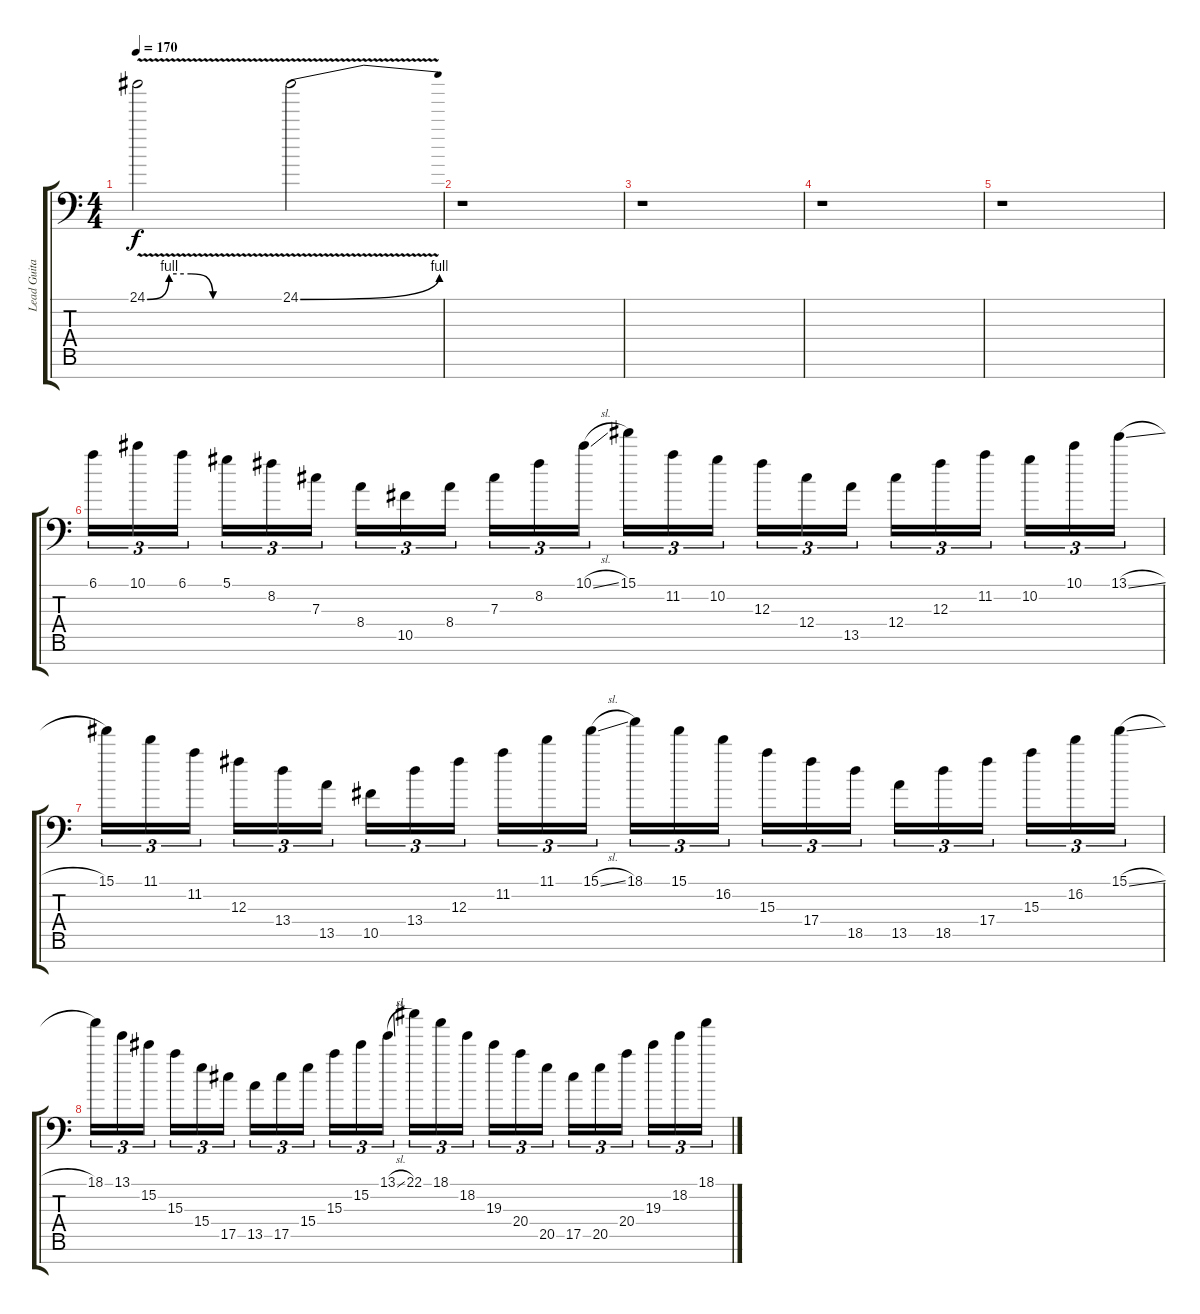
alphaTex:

\track ("Lead Guitar" "Lead Guita") {instrument distortionguitar}
\staff {score tabs}
\tuning (Eb4 Bb3 Gb3 Db3 Ab2 Eb2 Bb1) {hide}
\ts (4 4)
\tempo 170
\clef f4
\ks c
24.1{be (custom 0 0 10 4 20 4 30 0 60 0) v}.2{dy f} 24.1{be (bend 0 0 60 4) v}.2 |
r.1 |
r.1 |
r.1 |
r.1 |
6.1.16{tu (3 2)} 10.1.16{tu (3 2)} 6.1.16{tu (3 2) beam splitsecondary} 5.1.16{tu (3 2)} 8.2.16{tu (3 2)} 7.3.16{tu (3 2)} 8.4.16{tu (3 2)} 10.5.16{tu (3 2)} 8.4.16{tu (3 2) beam splitsecondary} 7.3.16{tu (3 2)} 8.2.16{tu (3 2)} 10.1{sl}.16{tu (3 2)} 15.1.16{tu (3 2)} 11.2.16{tu (3 2)} 10.2.16{tu (3 2) beam splitsecondary} 12.3.16{tu (3 2)} 12.4.16{tu (3 2)} 13.5.16{tu (3 2)} 12.4.16{tu (3 2)} 12.3.16{tu (3 2)} 11.2.16{tu (3 2) beam splitsecondary} 10.2.16{tu (3 2)} 10.1.16{tu (3 2)} 13.1{sl}.16{tu (3 2)} |
15.1.16{tu (3 2)} 11.1.16{tu (3 2)} 11.2.16{tu (3 2) beam splitsecondary} 12.3.16{tu (3 2)} 13.4.16{tu (3 2)} 13.5.16{tu (3 2)} 10.5.16{tu (3 2)} 13.4.16{tu (3 2)} 12.3.16{tu (3 2) beam splitsecondary} 11.2.16{tu (3 2)} 11.1.16{tu (3 2)} 15.1{sl}.16{tu (3 2)} 18.1.16{tu (3 2)} 15.1.16{tu (3 2)} 16.2.16{tu (3 2) beam splitsecondary} 15.3.16{tu (3 2)} 17.4.16{tu (3 2)} 18.5.16{tu (3 2)} 13.5.16{tu (3 2)} 18.5.16{tu (3 2)} 17.4.16{tu (3 2) beam splitsecondary} 15.3.16{tu (3 2)} 16.2.16{tu (3 2)} 15.1{sl}.16{tu (3 2)} |
18.1.16{tu (3 2)} 13.1.16{tu (3 2)} 15.2.16{tu (3 2) beam splitsecondary} 15.3.16{tu (3 2)} 15.4.16{tu (3 2)} 17.5.16{tu (3 2)} 13.5.16{tu (3 2)} 17.5.16{tu (3 2)} 15.4.16{tu (3 2) beam splitsecondary} 15.3.16{tu (3 2)} 15.2.16{tu (3 2)} 13.1{sl}.16{tu (3 2)} 22.1.16{tu (3 2)} 18.1.16{tu (3 2)} 18.2.16{tu (3 2) beam splitsecondary} 19.3.16{tu (3 2)} 20.4.16{tu (3 2)} 20.5.16{tu (3 2)} 17.5.16{tu (3 2)} 20.5.16{tu (3 2)} 20.4.16{tu (3 2) beam splitsecondary} 19.3.16{tu (3 2)} 18.2.16{tu (3 2)} 18.1{sl}.16{tu (3 2)}
